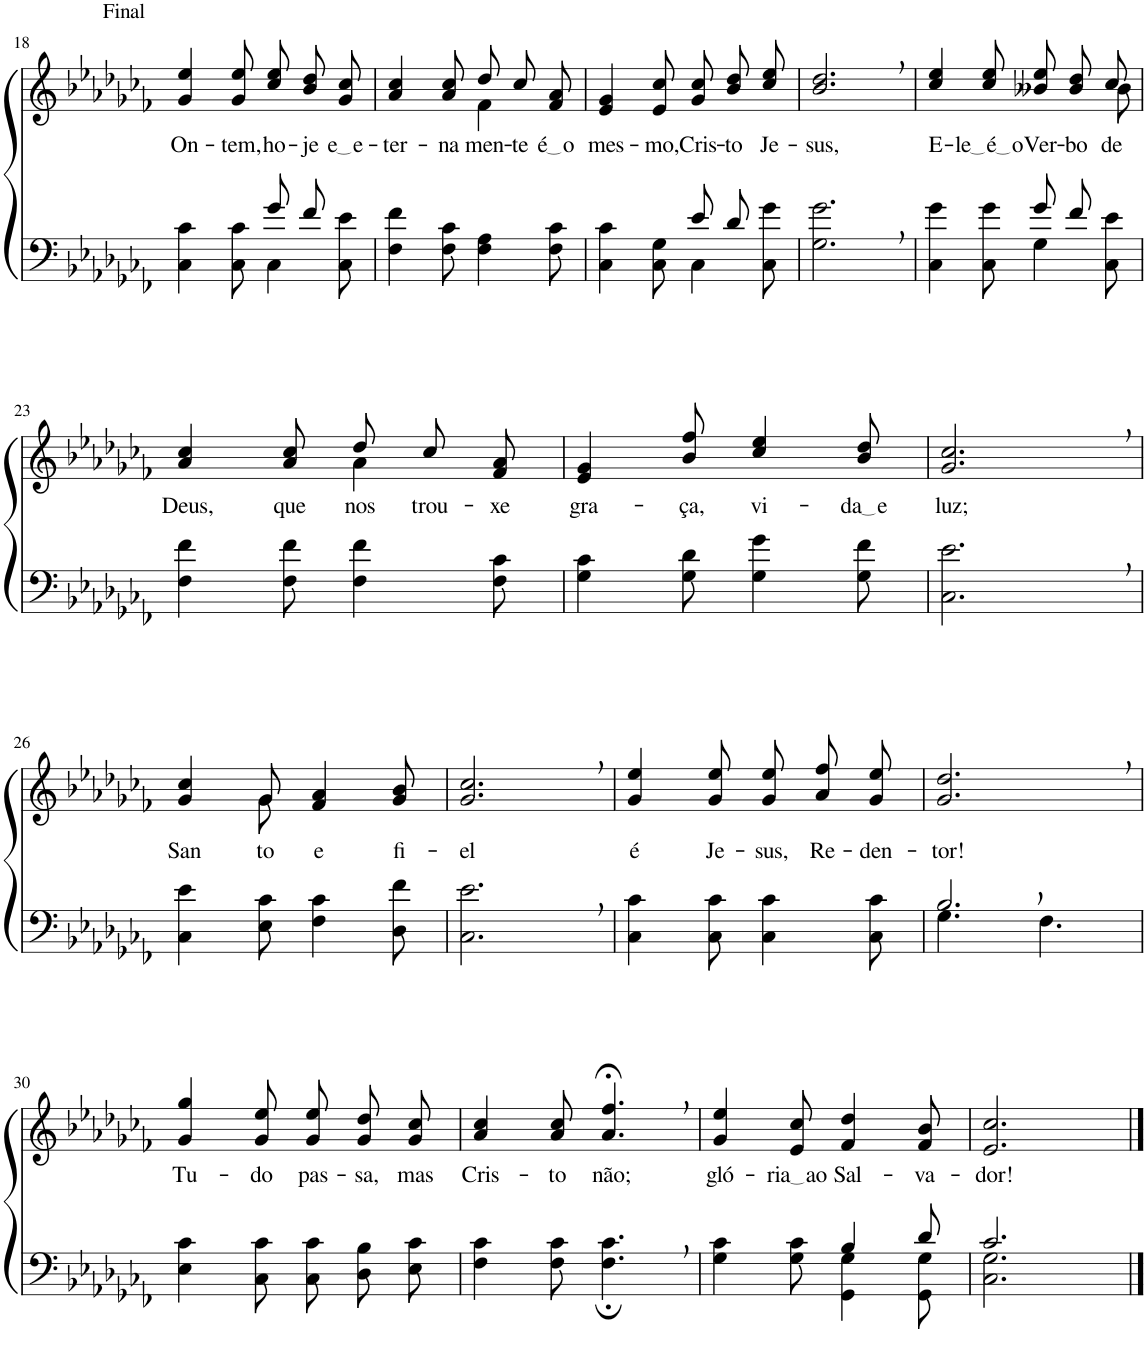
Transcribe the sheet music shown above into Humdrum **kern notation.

**kern	**kern	**text
*part2	*part1	*part1
*staff2	*staff1	*staff1
*I"Parte III e IV	*I"Parte I e II	*
!!LO:PB:g=z
*clefF4	*clefG2	*
*Trd2c3	*Trd2c3	*
*k[b-e-a-d-g-c-f-]	*k[b-e-a-d-g-c-f-]	*
*M6/8	*M6/8	*
=18	=18	=18
*^	*	*
!	!	!LO:TX:a:t=Final	!
!	!	!	!LO:LY:b
4.ryy	4C-\ 4c-\	4g-/ 4ee-/	On-
!	!	!	!LO:LY:b
.	8C-\ 8c-\	8g-/ 8ee-/	-tem,
!	!	!	!LO:LY:b
8g-/L	4C-\	8cc-\ 8ee-\L	ho-
!	!	!	!LO:LY:b
8f-/J	.	8b-\ 8dd-\	-je
!	!	!	!LO:LY:b
8ryy	8C-\ 8e-\	8g-\ 8cc-\J	e e
=19	=19	=19	=19
!	!	!	!LO:LY:b
*v	*v	*^	*
4F-\ 4f-\	4a-/ 4cc-/	4.ryy	-ter-
!	!	!	!LO:LY:b
8F-\ 8c-\	8a-/ 8cc-/	.	-na-
!	!	!	!LO:LY:b
4F-\ 4A-\	8dd-\L	4f-\	-men-
!	!	!	!LO:LY:b
.	8cc-\	.	-te
!	!	!	!LO:LY:b
8F-\ 8c-\	8f-\ 8a-\J	8ryy	é o
=20	=20	=20	=20
*^	*	*	*
!	!	!	!	!LO:LY:b
*	*	*v	*v	*
4.ryy	4C-\ 4c-\	4e-/ 4g-/	mes-
!	!	!	!LO:LY:b
.	8C-\ 8G-\	8e-/ 8cc-/	-mo,
!	!	!	!LO:LY:b
8e-/L	4C-\	8g-\ 8cc-\L	Cris-
!	!	!	!LO:LY:b
8d-/J	.	8b-\ 8dd-\	-to
!	!	!	!LO:LY:b
8ryy	8C-\ 8g-\	8cc-\ 8ee-\J	Je-
=21	=21	=21	=21
!	!	!	!LO:LY:b
*v	*v	*	*
2.G-\, 2.g-\,	2.b-/, 2.dd-/,	-sus,
=22	=22	=22
*^	*	*
!	!	!	!LO:LY:b
*	*	*^	*
4.ryy	4C-\ 4g-\	4cc-/ 4ee-/	8ryy	E-
!	!	!	!	!LO:LY:b
*	*	*v	*v	*
.	8C-\ 8g-\	8cc-/ 8ee-/	le é o
!	!	!	!LO:LY:b
8g-/L	4G-\	8b--X\ 8ee-\L	Ver-
!	!	!	!LO:LY:b
8f-/J	.	8b--\ 8dd-\	-bo
*	*	*^	*
!	!	!	!	!LO:LY:b
8ryy	8C-\ 8e-\	8cc-\J	8b--\	de
!!LO:LB:g=z	!!
=23	=23	=23	=23	=23
!	!	!	!	!LO:LY:b
*v	*v	*	*	*
4F-\ 4f-\	4a-/ 4cc-/	4.ryy	Deus,
!	!	!	!LO:LY:b
8F-\ 8f-\	8a-/ 8cc-/	.	que
!	!	!	!LO:LY:b
4F-\ 4f-\	8dd-\L	4a-\	nos
!	!	!	!LO:LY:b
.	8cc-\	.	trou-
!	!	!	!LO:LY:b
8F-\ 8c-\	8f-\ 8a-\J	8ryy	-xe
=24	=24	=24	=24
!	!	!	!LO:LY:b
*	*v	*v	*
4G-\ 4c-\	4e-/ 4g-/	gra-
!	!	!LO:LY:b
8G-\ 8d-\	8b-/ 8ff-/	-ça,
!	!	!LO:LY:b
4G-\ 4g-\	4cc-/ 4ee-/	vi-
!	!	!LO:LY:b
8G-\ 8f-\	8b-/ 8dd-/	da e
=25	=25	=25
!	!	!LO:LY:b
2.C-\, 2.e-\,	2.g-/, 2.cc-/,	luz;
!!LO:LB:g=z
=26	=26	=26
!	!	!LO:LY:b
*	*^	*
4C-\ 4e-\	4g-/ 4cc-/	4ryy	San-
!	!	!	!LO:LY:b
8E-\ 8c-\	8g-/	8g-\	-to
!	!	!	!LO:LY:b
4F-\ 4c-\	4f-/ 4a-/	4.ryy	e
!	!	!	!LO:LY:b
8D-\ 8f-\	8g-/ 8b-/	.	fi-
*	*v	*v	*
=27	=27	=27
!	!	!LO:LY:b
2.C-\, 2.e-\,	2.g-/, 2.cc-/,	-el
=28	=28	=28
!	!	!LO:LY:b
4C-\ 4c-\	4g-/ 4ee-/	é
!	!	!LO:LY:b
8C-\ 8c-\	8g-/ 8ee-/	Je-
!	!	!LO:LY:b
4C-\ 4c-\	8g-\ 8ee-\L	-sus,
!	!	!LO:LY:b
.	8a-\ 8ff-\	Re-
!	!	!LO:LY:b
8C-\ 8c-\	8g-\ 8ee-\J	-den-
=29	=29	=29
*^	*	*
!	!	!	!LO:LY:b
2.B-,/	4.G-\	2.g-/, 2.dd-/,	-tor!
.	4.F-\	.	.
!!LO:LB:g=z
=30	=30	=30	=30
!	!	!	!LO:LY:b
*v	*v	*	*
4E-\ 4c-\	4g-/ 4gg-/	Tu-
!	!	!LO:LY:b
8C-\ 8c-\	8g-/ 8ee-/	-do
!	!	!LO:LY:b
8C-\ 8c-\L	8g-/ 8ee-/L	pas-
!	!	!LO:LY:b
8D-\ 8B-\	8g-/ 8dd-/	-sa,
!	!	!LO:LY:b
8E-\ 8c-\J	8g-/ 8cc-/J	mas
=31	=31	=31
!	!	!LO:LY:b
4F-\ 4c-\	4a-/ 4cc-/	Cris-
!	!	!LO:LY:b
8F-\ 8c-\	8a-/ 8cc-/	-to
!	!	!LO:LY:b
4.F-\;, 4.c-\;,	4.a-/;<, 4.ff-/;<,	não;
=32	=32	=32
*^	*	*
!	!	!	!LO:LY:b
4.ryy	4G-\ 4c-\	4g-/ 4ee-/	gló-
!	!	!	!LO:LY:b
.	8G-\ 8c-\	8e-/ 8cc-/	ria ao
!	!	!	!LO:LY:b
4B-/	4GG-\ 4G-\	4f-/ 4dd-/	Sal-
!	!	!	!LO:LY:b
8d-/	8GG-\ 8G-\	8f-/ 8b-/	-va-
=33	=33	=33	=33
!	!	!	!LO:LY:b
2.c-/	2.C-\ 2.G-\	2.e-/ 2.cc-/	-dor!
*v	*v	*	*
==	==	==
*-	*-	*-
